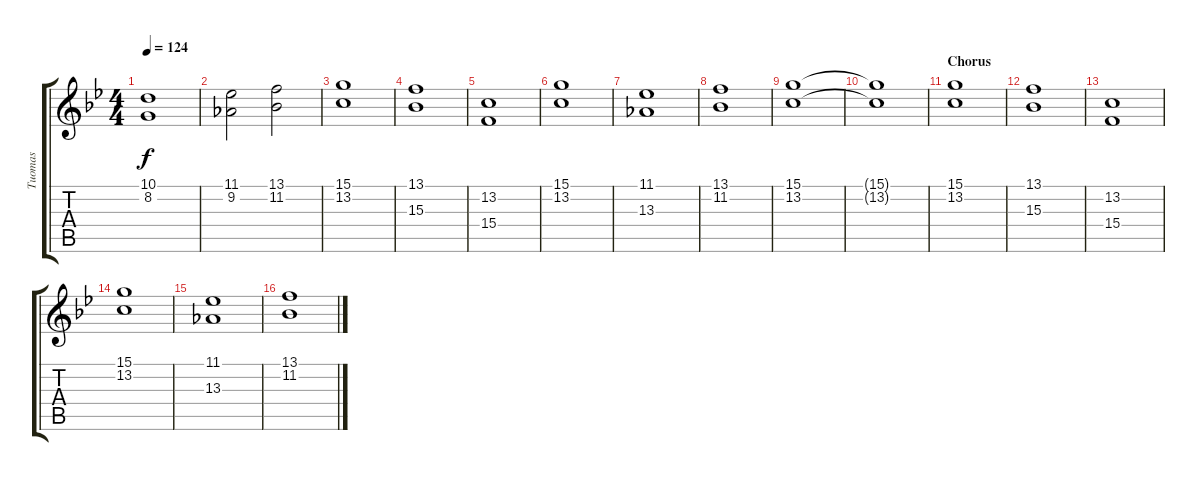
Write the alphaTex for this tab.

\track ("Tuomas" "Tuomas") {instrument stringensemble1}
\staff {score tabs}
\tuning (E4 B3 G3 D3 A2 E2) {hide}
\ts (4 4)
\tempo 124
\clef g2
\ks bb
(10.1 8.2).1{dy f} |
(11.1 9.2).2 (13.1 11.2).2 |
(15.1 13.2).1 |
(13.1 15.3).1 |
(13.2 15.4).1 |
(15.1 13.2).1 |
(11.1 13.3).1 |
(13.1 11.2).1 |
(15.1 13.2).1 |
(15.1{t} 13.2{t}).1 |
\section ("" "Chorus")
(15.1 13.2).1 |
(13.1 15.3).1 |
(13.2 15.4).1 |
(15.1 13.2).1 |
(11.1 13.3).1 |
(13.1 11.2).1
